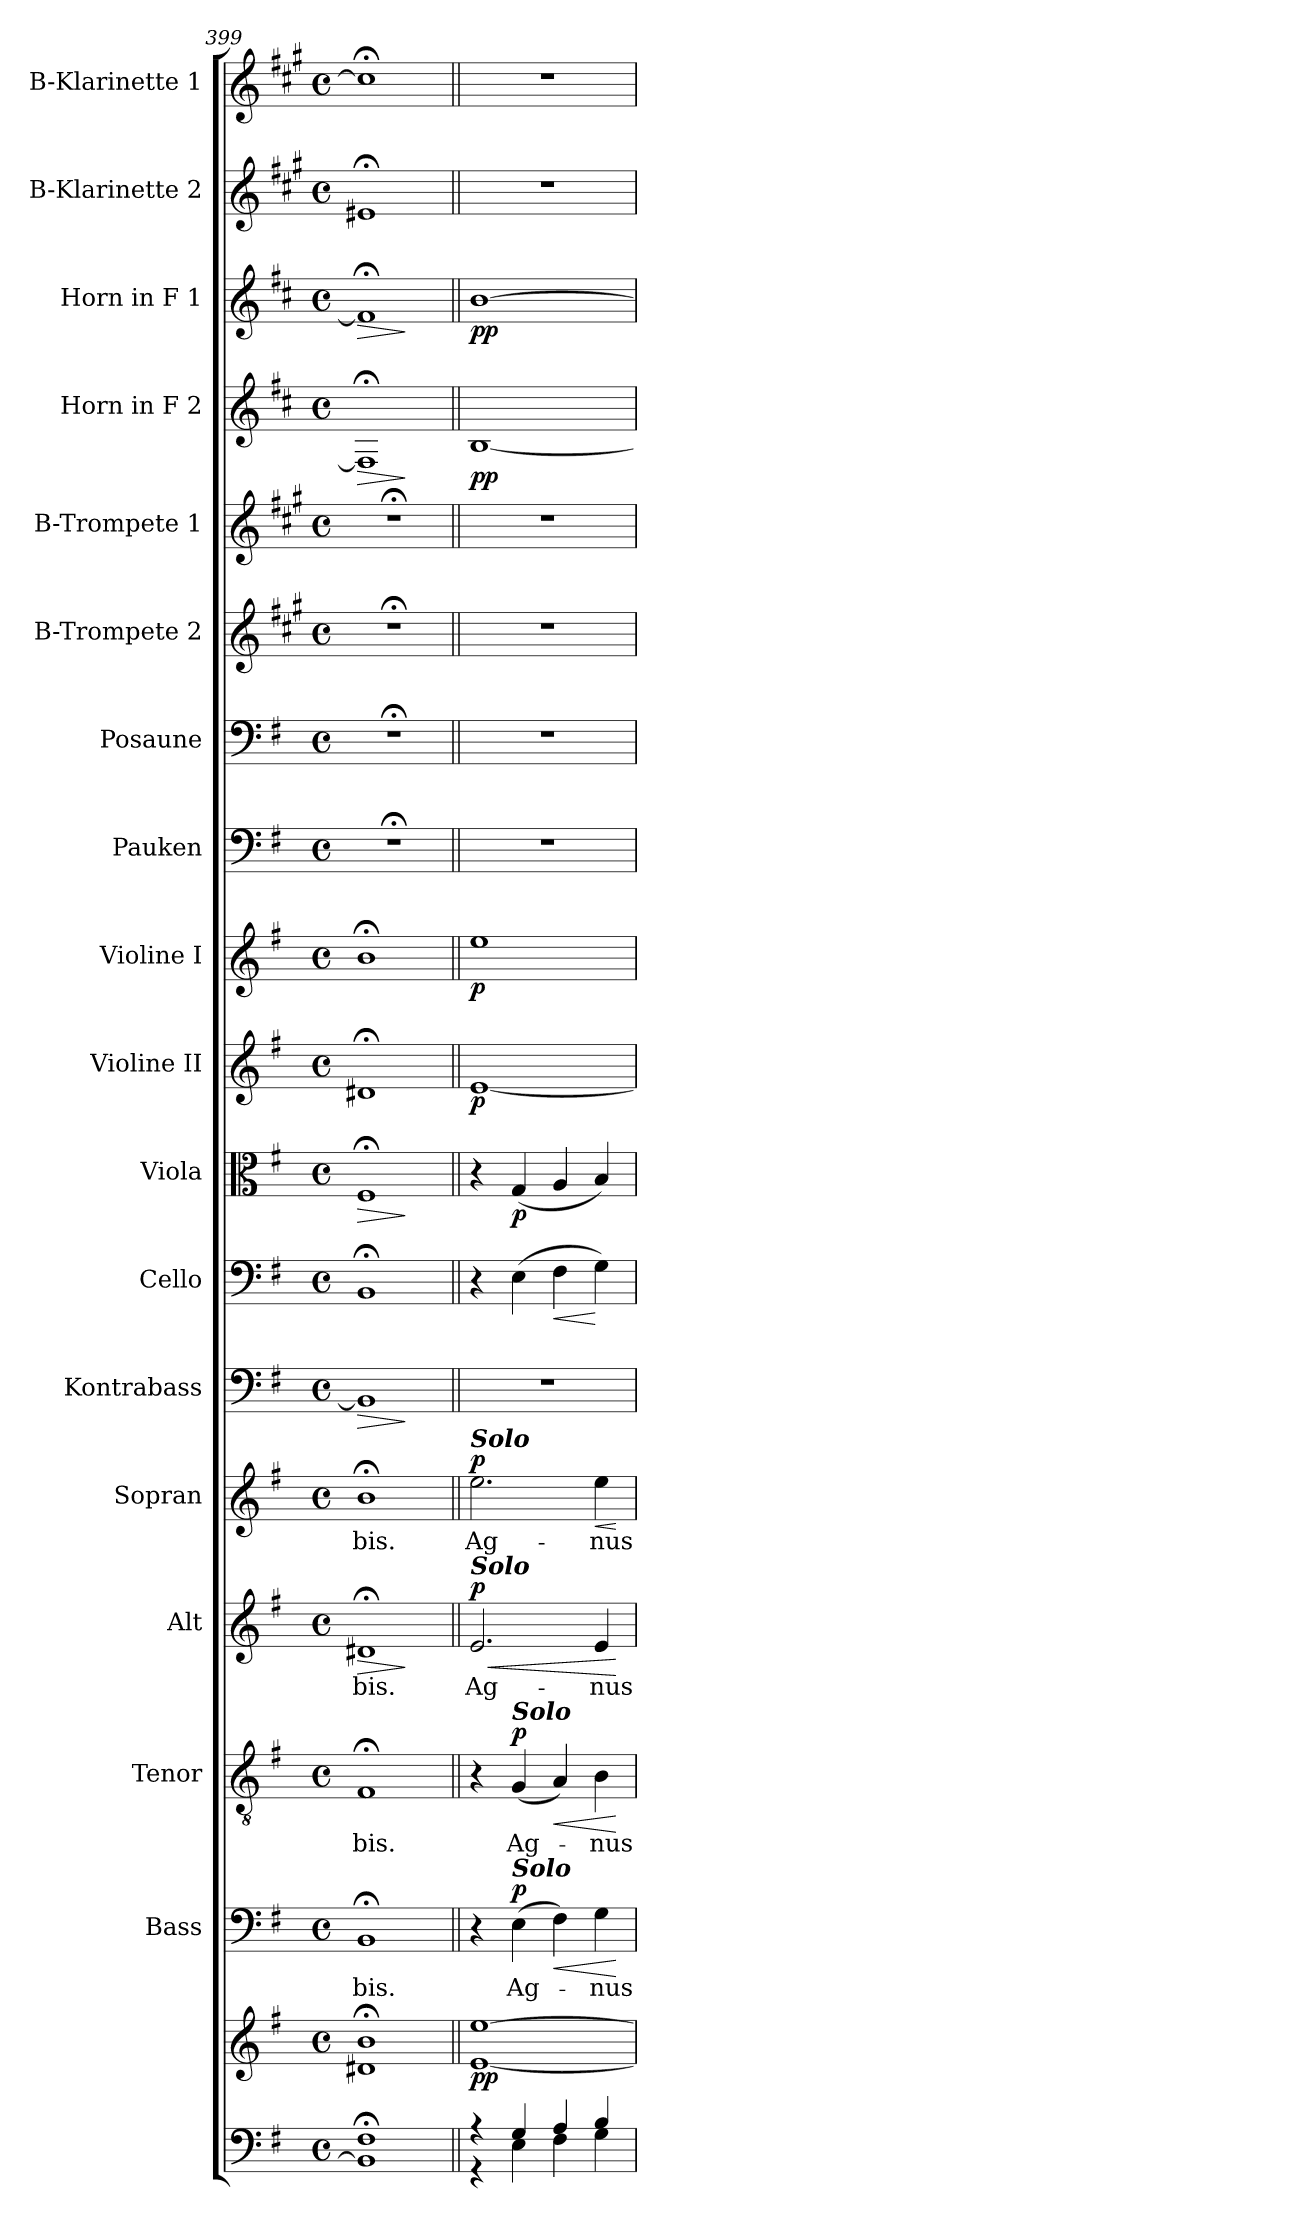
**kern	**kern	**dynam	**kern	**text	**dynam	**kern	**text	**dynam	**kern	**text	**dynam	**kern	**text	**dynam	**kern	**dynam	**kern	**dynam	**kern	**dynam	**kern	**dynam	**kern	**dynam	**kern	**kern	**kern	**kern	**kern	**dynam	**kern	**dynam	**kern	**kern
*part18	*part18	*part18	*part17	*part17	*part17	*part16	*part16	*part16	*part15	*part15	*part15	*part14	*part14	*part14	*part13	*part13	*part12	*part12	*part11	*part11	*part10	*part10	*part9	*part9	*part8	*part7	*part6	*part5	*part4	*part4	*part3	*part3	*part2	*part1
*staff19	*staff18	*staff18/19	*staff17	*staff17	*staff17	*staff16	*staff16	*staff16	*staff15	*staff15	*staff15	*staff14	*staff14	*staff14	*staff13	*staff13	*staff12	*staff12	*staff11	*staff11	*staff10	*staff10	*staff9	*staff9	*staff8	*staff7	*staff6	*staff5	*staff4	*staff4	*staff3	*staff3	*staff2	*staff1
*	*	*	*I"Bass	*	*	*I"Tenor	*	*	*I"Alt	*	*	*I"Sopran	*	*	*I"Kontrabass	*	*I"Cello	*	*I"Viola	*	*I"Violine II	*	*I"Violine I	*	*I"Pauken	*I"Posaune	*I"B-Trompete 2	*I"B-Trompete 1	*I"Horn in F 2	*	*I"Horn in F 1	*	*I"B-Klarinette 2	*I"B-Klarinette 1
*	*	*	*I'B.	*	*	*I'T.	*	*	*I'A.	*	*	*I'S.	*	*	*I'Kb.	*	*	*	*I'Vla.	*	*I'Vl. II	*	*I'Vl. I	*	*I'Pk.	*I'Pos.	*I'B Trp. 2	*I'B Trp. 1	*	*	*	*	*I'B Kl. 2	*I'B Kl. 1
*clefF4	*clefG2	*	*clefF4	*	*	*clefGv2	*	*	*clefG2	*	*	*clefG2	*	*	*clefF4	*	*clefF4	*	*clefC3	*	*clefG2	*	*clefG2	*	*clefF4	*clefF4	*clefG2	*clefG2	*clefG2	*	*clefG2	*	*clefG2	*clefG2
*	*	*	*	*	*	*	*	*	*	*	*	*	*	*	*ITrd7c12	*	*	*	*	*	*	*	*	*	*	*	*ITrd1c2	*ITrd1c2	*ITrd4c7	*	*ITrd4c7	*	*ITrd1c2	*ITrd1c2
*k[f#]	*k[f#]	*	*k[f#]	*	*	*k[f#]	*	*	*k[f#]	*	*	*k[f#]	*	*	*k[f#]	*	*k[f#]	*	*k[f#]	*	*k[f#]	*	*k[f#]	*	*k[f#]	*k[f#]	*k[f#]	*k[f#]	*k[f#]	*	*k[f#]	*	*k[f#]	*k[f#]
*G:	*G:	*	*G:	*	*	*G:	*	*	*G:	*	*	*G:	*	*	*G:	*	*G:	*	*G:	*	*G:	*	*G:	*	*G:	*G:	*G:	*G:	*G:	*	*G:	*	*G:	*G:
*M4/4	*M4/4	*	*M4/4	*	*	*M4/4	*	*	*M4/4	*	*	*M4/4	*	*	*M4/4	*	*M4/4	*	*M4/4	*	*M4/4	*	*M4/4	*	*M4/4	*M4/4	*M4/4	*M4/4	*M4/4	*	*M4/4	*	*M4/4	*M4/4
*met(c)	*met(c)	*	*met(c)	*	*	*met(c)	*	*	*met(c)	*	*	*met(c)	*	*	*met(c)	*	*met(c)	*	*met(c)	*	*met(c)	*	*met(c)	*	*met(c)	*met(c)	*met(c)	*met(c)	*met(c)	*	*met(c)	*	*met(c)	*met(c)
=399	=399	=399	=399	=399	=399	=399	=399	=399	=399	=399	=399	=399	=399	=399	=399	=399	=399	=399	=399	=399	=399	=399	=399	=399	=399	=399	=399	=399	=399	=399	=399	=399	=399	=399
*^	*^	*	*	*	*	*	*	*	*	*	*	*	*	*	*	*	*	*	*	*	*	*	*	*	*	*	*	*	*	*	*	*	*	*
!	!	!	!	!	!	!LO:LY:b	!	!	!LO:LY:b	!	!	!LO:LY:b	!LO:HP:b	!	!LO:LY:b	!	!	!LO:HP:b	!	!	!	!LO:HP:b	!	!	!	!	!	!	!	!	!	!LO:HP:b	!	!LO:HP:b	!	!
1F#;	1BB]	1b;<	1d#X	.	1BB;<	-bis.	.	1F#;<	-bis.	.	1d#X;<	-bis.	>	1b;<	-bis.	.	1BBB]	>	1BB;<	.	1F#;<	>	1d#X;<	.	1b;<	.	1r;<	1r;<	1r;<	1r;<	1BB;<]	>	1B;<]	>	1d#X;<	1b;<]
*v	*v	*	*	*	*	*	*	*	*	*	*	*	*	*	*	*	*	*	*	*	*	*	*	*	*	*	*	*	*	*	*	*	*	*	*	*
*	*v	*v	*	*	*	*	*	*	*	*	*	*	*	*	*	*	*	*	*	*	*	*	*	*	*	*	*	*	*	*	*	*	*	*	*
.	.	.	.	.	.	.	.	.	.	.	]	.	.	.	.	]	.	.	.	]	.	.	.	.	.	.	.	.	.	]	.	]	.	.
!!LO:PB:g=z
=400||	=400||	=400||	=400||	=400||	=400||	=400||	=400||	=400||	=400||	=400||	=400||	=400||	=400||	=400||	=400||	=400||	=400||	=400||	=400||	=400||	=400||	=400||	=400||	=400||	=400||	=400||	=400||	=400||	=400||	=400||	=400||	=400||	=400||	=400||
*^	*^	*	*	*	*	*	*	*	*	*	*	*	*	*	*	*	*	*	*	*	*	*	*	*	*	*	*	*	*	*	*	*	*	*
!	!	!	!	!	!	!	!	!	!	!	!	!	!	!LO:TX:a:Bi:t=Solo	!	!	!	!	!	!	!	!	!	!	!	!	!	!	!	!	!	!	!	!	!	!
!	!	!	!	!	!	!	!	!	!	!	!LO:TX:a:Bi:t=Solo	!	!	!	!	!	!	!	!	!	!	!	!	!	!	!	!	!	!	!	!	!	!	!	!	!
!	!	!	!	!LO:DY:b	!	!	!	!	!	!	!	!LO:LY:b	!LO:HP:b	!	!LO:LY:b	!	!	!	!	!	!	!	!	!	!	!	!	!	!	!	!	!	!	!	!	!
!	!	!	!	!	!	!	!	!	!	!	!	!	!LO:DY:n=1:a	!	!	!LO:DY:a	!	!	!	!	!	!	!	!LO:DY:b	!	!LO:DY:b	!	!	!	!	!	!LO:DY:b	!	!LO:DY:b	!	!
4r	4r	[>1ee	[<1e	pp	4r	.	.	4r	.	.	2.e/	Ag-	< p	2.ee\	Ag-	p	1r	.	4r	.	4r	.	[1e	p	1ee	p	1r	1r	1r	1r	[1E	pp	[1e	pp	1r	1r
!	!	!	!	!	!	!	!	!LO:TX:a:Bi:t=Solo	!	!	!	!	!	!	!	!	!	!	!	!	!	!	!	!	!	!	!	!	!	!	!	!	!	!	!	!
!	!	!	!	!	!LO:TX:a:Bi:t=Solo	!	!	!	!	!	!	!	!	!	!	!	!	!	!	!	!	!	!	!	!	!	!	!	!	!	!	!	!	!	!	!
!	!	!	!	!	!	!LO:LY:b	!LO:DY:a	!	!LO:LY:b	!LO:DY:a	!	!	!	!	!	!	!	!	!	!	!	!LO:DY:b	!	!	!	!	!	!	!	!	!	!	!	!	!	!
4G/	4E\	.	.	.	(>4E\	Ag-	p	(<4G/	Ag-	p	.	.	.	.	.	.	.	.	(>4E\	.	(<4G/	p	.	.	.	.	.	.	.	.	.	.	.	.	.	.
!	!	!	!	!	!	!	!LO:HP:b	!	!	!LO:HP:b	!	!	!	!	!	!	!	!	!	!LO:HP:b	!	!	!	!	!	!	!	!	!	!	!	!	!	!	!	!
4A/	4F#\	.	.	.	4F#\)	.	<	4A/)	.	<	.	.	.	.	.	.	.	.	4F#\	<	4A/	.	.	.	.	.	.	.	.	.	.	.	.	.	.	.
!	!	!	!	!	!	!LO:LY:b	!	!	!LO:LY:b	!	!	!LO:LY:b	!	!	!LO:LY:b	!LO:HP:b	!	!	!	!	!	!	!	!	!	!	!	!	!	!	!	!	!	!	!	!
4B/	4G\	.	.	.	4G\	-nus	.	4B\	-nus	.	4e/	-nus	.	4ee\	-nus	<	.	.	4G\)	[	4B/)	.	.	.	.	.	.	.	.	.	.	.	.	.	.	.
*v	*v	*	*	*	*	*	*	*	*	*	*	*	*	*	*	*	*	*	*	*	*	*	*	*	*	*	*	*	*	*	*	*	*	*	*	*
*	*v	*v	*	*	*	*	*	*	*	*	*	*	*	*	*	*	*	*	*	*	*	*	*	*	*	*	*	*	*	*	*	*	*	*	*
.	.	.	.	.	[	.	.	[	.	.	[	.	.	[	.	.	.	.	.	.	.	.	.	.	.	.	.	.	.	.	.	.	.	.
=	=	=	=	=	=	=	=	=	=	=	=	=	=	=	=	=	=	=	=	=	=	=	=	=	=	=	=	=	=	=	=	=	=	=
*-	*-	*-	*-	*-	*-	*-	*-	*-	*-	*-	*-	*-	*-	*-	*-	*-	*-	*-	*-	*-	*-	*-	*-	*-	*-	*-	*-	*-	*-	*-	*-	*-	*-	*-
